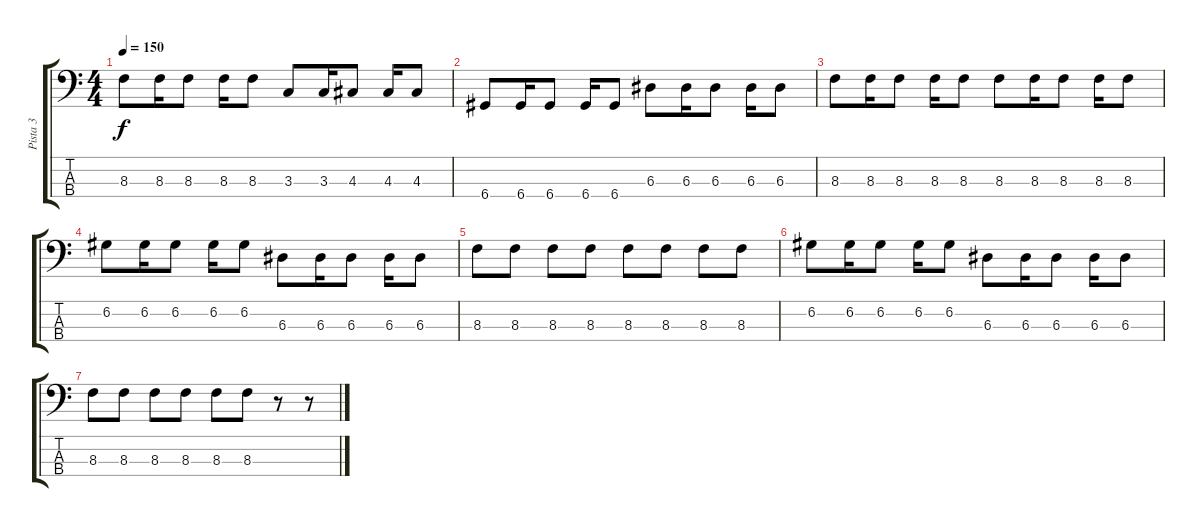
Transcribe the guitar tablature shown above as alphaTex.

\track ("Pista 3" "Pista 3") {instrument electricbasspick}
\staff {score tabs}
\tuning (G2 D2 A1 D1) {hide}
\ts (4 4)
\tempo 150
\clef f4
\ks c
8.3.8{dy f} 8.3.16 8.3.8 8.3.16 8.3.8 3.3.8 3.3.16 4.3.8 4.3.16 4.3.8 |
6.4.8 6.4.16 6.4.8 6.4.16 6.4.8 6.3.8 6.3.16 6.3.8 6.3.16 6.3.8 |
8.3.8 8.3.16 8.3.8 8.3.16 8.3.8 8.3.8 8.3.16 8.3.8 8.3.16 8.3.8 |
6.2.8 6.2.16 6.2.8 6.2.16 6.2.8 6.3.8 6.3.16 6.3.8 6.3.16 6.3.8 |
8.3.8 8.3.8 8.3.8 8.3.8 8.3.8 8.3.8 8.3.8 8.3.8 |
6.2.8 6.2.16 6.2.8 6.2.16 6.2.8 6.3.8 6.3.16 6.3.8 6.3.16 6.3.8 |
8.3.8 8.3.8 8.3.8 8.3.8 8.3.8 8.3.8 r.8 r.8
